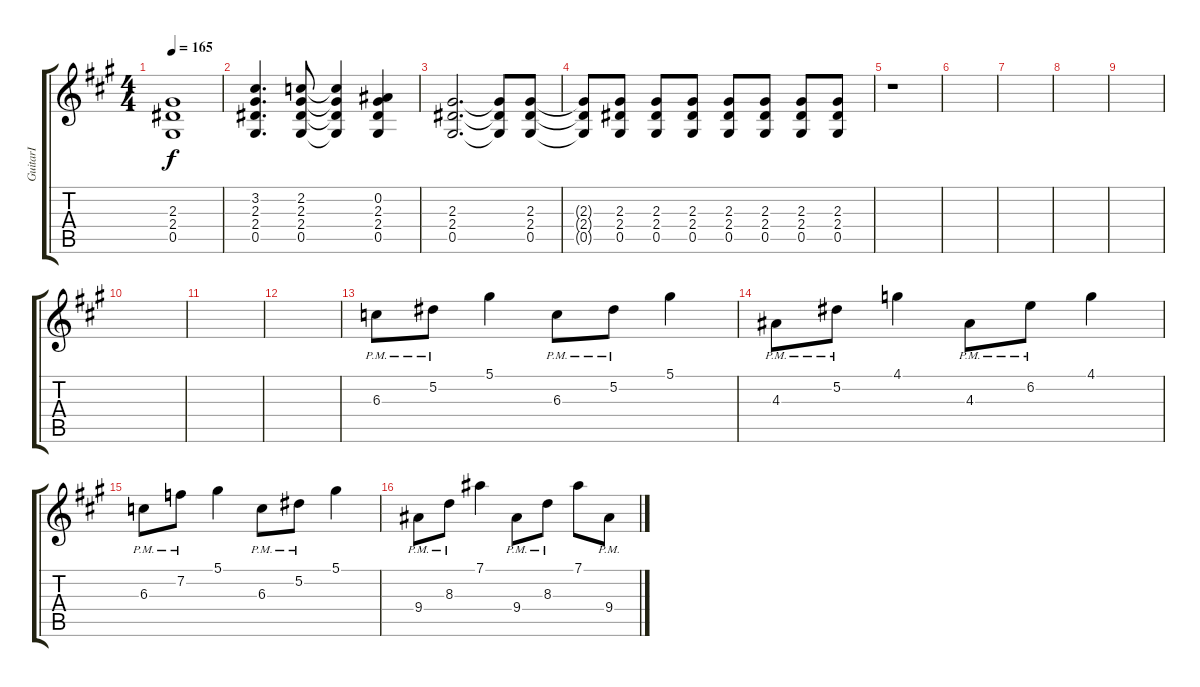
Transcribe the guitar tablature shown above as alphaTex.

\track ("GuitarⅠ" "GuitarⅠ") {instrument overdrivenguitar}
\staff {score tabs}
\tuning (Eb4 Bb3 Gb3 Db3 Ab2 Eb2) {hide}
\ts (4 4)
\tempo 165
\clef g2
\ks a
(2.3 2.4 0.5).1{dy f} |
(3.2 2.3 2.4 0.5).4{d} (2.2 2.3 2.4 0.5).8 (2.2{t} 2.3{t} 2.4{t} 0.5{t}).4 (0.2 2.3 2.4 0.5).4 |
(2.3 2.4 0.5).2{d} (2.3{t} 2.4{t} 0.5{t}).8 (2.3 2.4 0.5).8 |
(2.3{t} 2.4{t} 0.5{t}).8 (2.3 2.4 0.5).8 (2.3 2.4 0.5).8 (2.3 2.4 0.5).8 (2.3 2.4 0.5).8 (2.3 2.4 0.5).8 (2.3 2.4 0.5).8 (2.3 2.4 0.5).8 |
r.1 |
|
|
|
|
|
|
|
6.3{pm}.8 5.2{pm}.8 5.1.4 6.3{pm}.8 5.2{pm}.8 5.1.4 |
4.3{pm}.8 5.2{pm}.8 4.1.4 4.3{pm}.8 6.2{pm}.8 4.1.4 |
6.3{pm}.8 7.2{pm}.8 5.1.4 6.3{pm}.8 5.2{pm}.8 5.1.4 |
9.4{pm}.8 8.3{pm}.8 7.1.4 9.4{pm}.8 8.3{pm}.8 7.1.8 9.4{pm}.8
